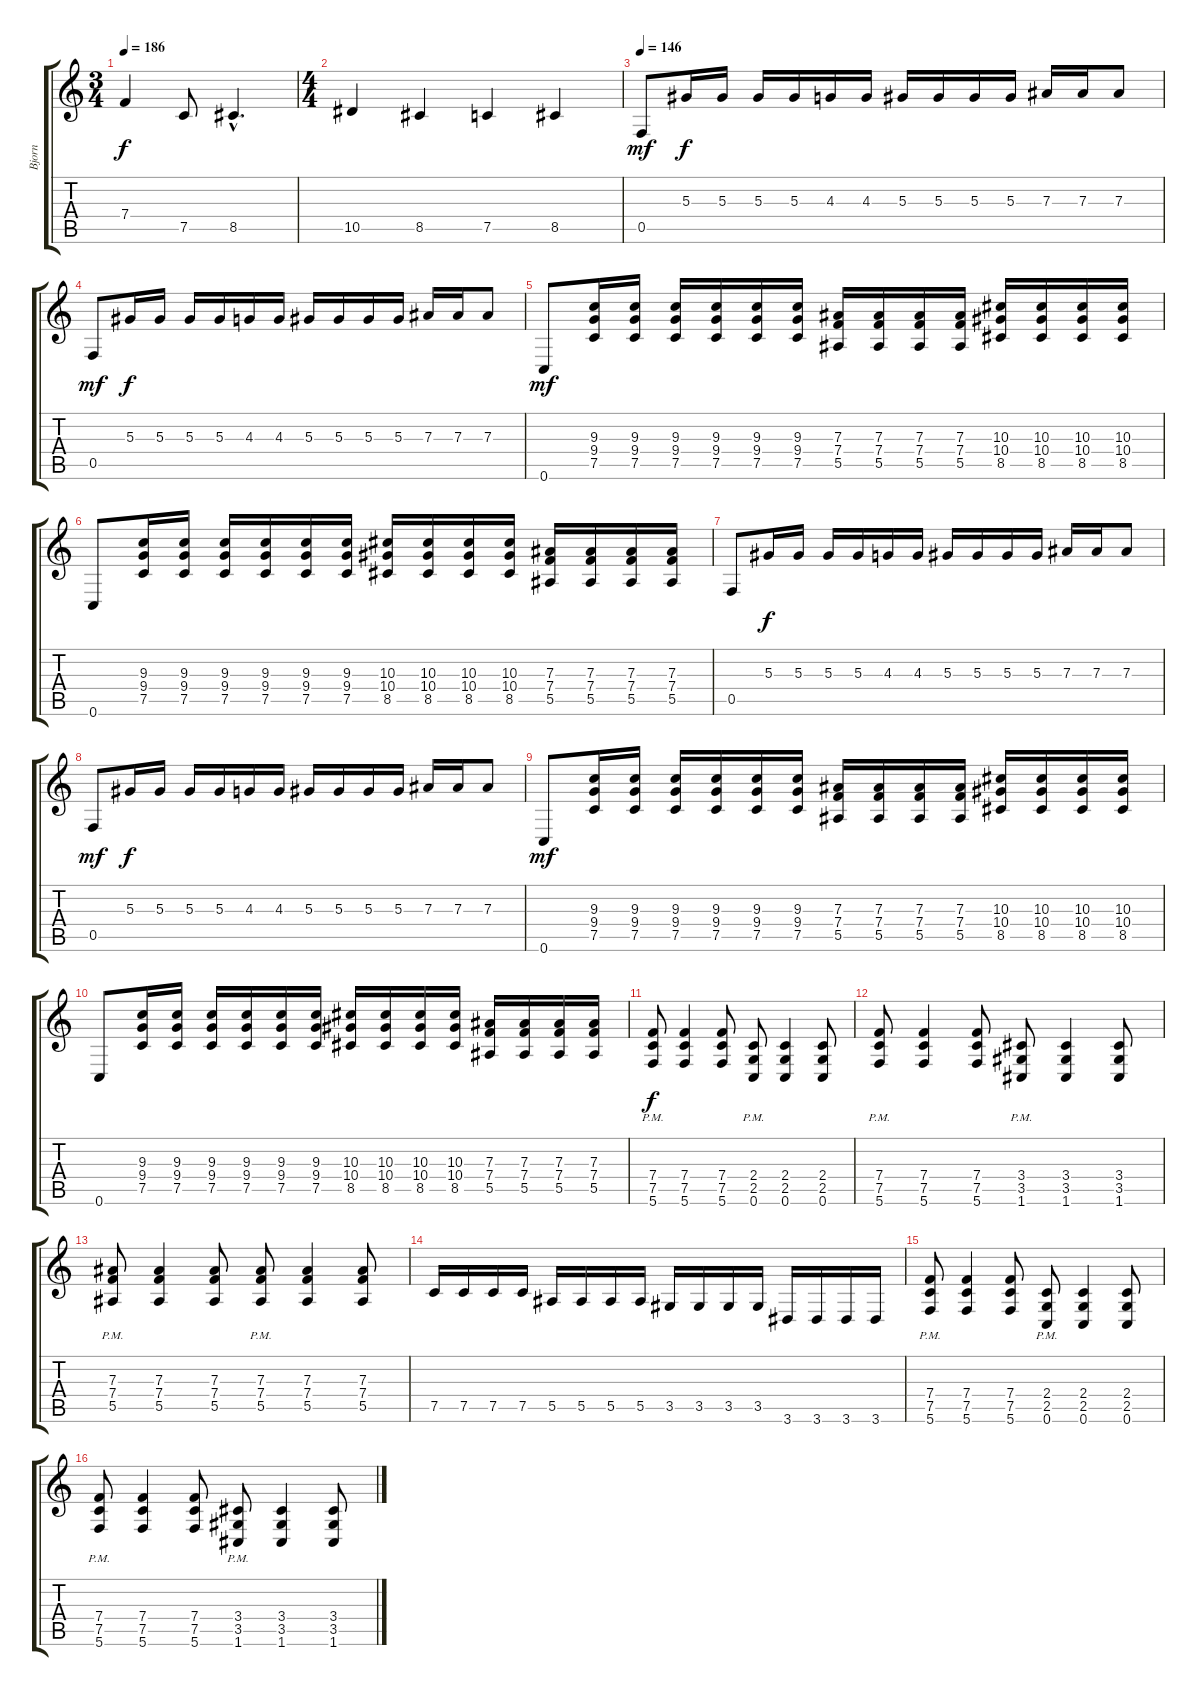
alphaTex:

\track ("Bjorn" "Bjorn") {instrument distortionguitar}
\staff {score tabs}
\tuning (C4 G3 Eb3 Bb2 F2 C2) {hide}
\ts (3 4)
\tempo 186
\clef g2
\ks c
7.4.4{dy f instrument distortionguitar} 7.5.8 8.5{hac}.4{d} |
\ts (4 4)
10.5.4 8.5.4 7.5.4 8.5.4 |
\tempo 146
0.5.8{dy mf} 5.3.16{dy f} 5.3.16 5.3.16 5.3.16 4.3.16 4.3.16 5.3.16 5.3.16 5.3.16 5.3.16 7.3.16 7.3.16 7.3.8 |
0.5.8{dy mf} 5.3.16{dy f} 5.3.16 5.3.16 5.3.16 4.3.16 4.3.16 5.3.16 5.3.16 5.3.16 5.3.16 7.3.16 7.3.16 7.3.8 |
0.6.8{dy mf} (9.3 9.4 7.5).16 (9.3 9.4 7.5).16 (9.3 9.4 7.5).16 (9.3 9.4 7.5).16 (9.3 9.4 7.5).16 (9.3 9.4 7.5).16 (7.3 7.4 5.5).16 (7.3 7.4 5.5).16 (7.3 7.4 5.5).16 (7.3 7.4 5.5).16 (10.3 10.4 8.5).16 (10.3 10.4 8.5).16 (10.3 10.4 8.5).16 (10.3 10.4 8.5).16 |
0.6.8 (9.3 9.4 7.5).16 (9.3 9.4 7.5).16 (9.3 9.4 7.5).16 (9.3 9.4 7.5).16 (9.3 9.4 7.5).16 (9.3 9.4 7.5).16 (10.3 10.4 8.5).16 (10.3 10.4 8.5).16 (10.3 10.4 8.5).16 (10.3 10.4 8.5).16 (7.3 7.4 5.5).16 (7.3 7.4 5.5).16 (7.3 7.4 5.5).16 (7.3 7.4 5.5).16 |
0.5.8 5.3.16{dy f} 5.3.16 5.3.16 5.3.16 4.3.16 4.3.16 5.3.16 5.3.16 5.3.16 5.3.16 7.3.16 7.3.16 7.3.8 |
0.5.8{dy mf} 5.3.16{dy f} 5.3.16 5.3.16 5.3.16 4.3.16 4.3.16 5.3.16 5.3.16 5.3.16 5.3.16 7.3.16 7.3.16 7.3.8 |
0.6.8{dy mf} (9.3 9.4 7.5).16 (9.3 9.4 7.5).16 (9.3 9.4 7.5).16 (9.3 9.4 7.5).16 (9.3 9.4 7.5).16 (9.3 9.4 7.5).16 (7.3 7.4 5.5).16 (7.3 7.4 5.5).16 (7.3 7.4 5.5).16 (7.3 7.4 5.5).16 (10.3 10.4 8.5).16 (10.3 10.4 8.5).16 (10.3 10.4 8.5).16 (10.3 10.4 8.5).16 |
0.6.8 (9.3 9.4 7.5).16 (9.3 9.4 7.5).16 (9.3 9.4 7.5).16 (9.3 9.4 7.5).16 (9.3 9.4 7.5).16 (9.3 9.4 7.5).16 (10.3 10.4 8.5).16 (10.3 10.4 8.5).16 (10.3 10.4 8.5).16 (10.3 10.4 8.5).16 (7.3 7.4 5.5).16 (7.3 7.4 5.5).16 (7.3 7.4 5.5).16 (7.3 7.4 5.5).16 |
(7.4{pm} 7.5{pm} 5.6{pm}).8{dy f} (7.4 7.5 5.6).4 (7.4 7.5 5.6).8 (2.4{pm} 2.5{pm} 0.6{pm}).8 (2.4 2.5 0.6).4 (2.4 2.5 0.6).8 |
(7.4{pm} 7.5{pm} 5.6{pm}).8 (7.4 7.5 5.6).4 (7.4 7.5 5.6).8 (3.4{pm} 3.5{pm} 1.6{pm}).8 (3.4 3.5 1.6).4 (3.4 3.5 1.6).8 |
(7.3{pm} 7.4{pm} 5.5{pm}).8 (7.3 7.4 5.5).4 (7.3 7.4 5.5).8 (7.3{pm} 7.4{pm} 5.5{pm}).8 (7.3 7.4 5.5).4 (7.3 7.4 5.5).8 |
7.5.16 7.5.16 7.5.16 7.5.16 5.5.16 5.5.16 5.5.16 5.5.16 3.5.16 3.5.16 3.5.16 3.5.16 3.6.16 3.6.16 3.6.16 3.6.16 |
(7.4{pm} 7.5{pm} 5.6{pm}).8 (7.4 7.5 5.6).4 (7.4 7.5 5.6).8 (2.4{pm} 2.5{pm} 0.6{pm}).8 (2.4 2.5 0.6).4 (2.4 2.5 0.6).8 |
(7.4{pm} 7.5{pm} 5.6{pm}).8 (7.4 7.5 5.6).4 (7.4 7.5 5.6).8 (3.4{pm} 3.5{pm} 1.6{pm}).8 (3.4 3.5 1.6).4 (3.4 3.5 1.6).8
